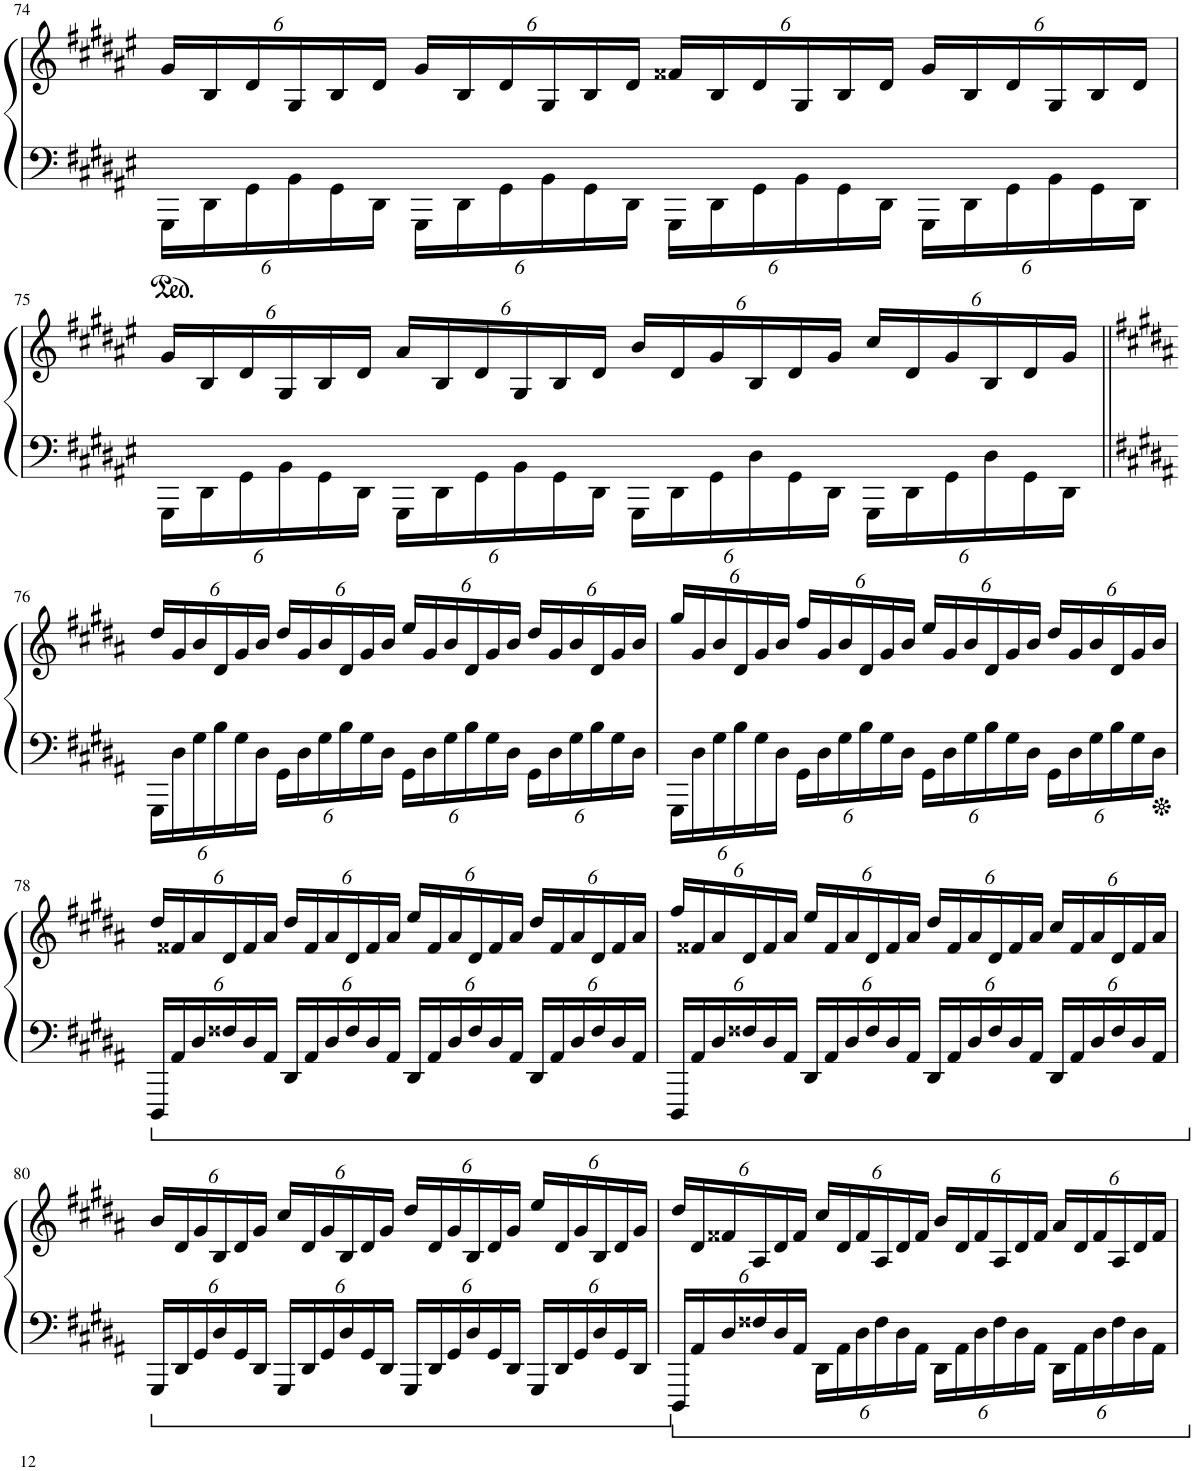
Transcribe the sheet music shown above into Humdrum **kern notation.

**kern	**kern
*part1	*part1
*staff2	*staff1
*I"Piano	*
*I'Pno.	*
!!LO:PB:g=z
*clefF4	*clefG2
*k[f#c#g#d#a#e#]	*k[f#c#g#d#a#e#]
*M4/4	*M4/4
*Xbrackettup	*Xbrackettup
=74	=74
24GGG#\LL	24g#/LL
24DD#\	24B/
24GG#\	24d#/
24BB\	24G#/
24GG#\	24B/
24DD#\JJ	24d#/JJ
24GGG#\LL	24g#/LL
24DD#\	24B/
24GG#\	24d#/
24BB\	24G#/
24GG#\	24B/
24DD#\JJ	24d#/JJ
24GGG#\LL	24f##X/LL
24DD#\	24B/
24GG#\	24d#/
24BB\	24G#/
24GG#\	24B/
24DD#\JJ	24d#/JJ
24GGG#\LL	24g#/LL
24DD#\	24B/
24GG#\	24d#/
24BB\	24G#/
24GG#\	24B/
24DD#\JJ	24d#/JJ
!!LO:LB:g=z
=75	=75
24GGG#\LL	24g#/LL
24DD#\	24B/
24GG#\	24d#/
24BB\	24G#/
24GG#\	24B/
24DD#\JJ	24d#/JJ
24GGG#\LL	24a#/LL
24DD#\	24B/
24GG#\	24d#/
24BB\	24G#/
24GG#\	24B/
24DD#\JJ	24d#/JJ
24GGG#\LL	24b/LL
24DD#\	24d#/
24GG#\	24g#/
24D#\	24B/
24GG#\	24d#/
24DD#\JJ	24g#/JJ
24GGG#\LL	24cc#/LL
24DD#\	24d#/
24GG#\	24g#/
24D#\	24B/
24GG#\	24d#/
24DD#\JJ	24g#/JJ
!!LO:LB:g=z
=76||	=76||
*k[f#c#g#d#a#]	*k[f#c#g#d#a#]
24GGG#\LL	24dd#/LL
24D#\	24g#/
24G#\	24b/
24B\	24d#/
24G#\	24g#/
24D#\JJ	24b/JJ
24GG#\LL	24dd#/LL
24D#\	24g#/
24G#\	24b/
24B\	24d#/
24G#\	24g#/
24D#\JJ	24b/JJ
24GG#\LL	24ee/LL
24D#\	24g#/
24G#\	24b/
24B\	24d#/
24G#\	24g#/
24D#\JJ	24b/JJ
24GG#\LL	24dd#/LL
24D#\	24g#/
24G#\	24b/
24B\	24d#/
24G#\	24g#/
24D#\JJ	24b/JJ
=77	=77
24GGG#\LL	24gg#/LL
24D#\	24g#/
24G#\	24b/
24B\	24d#/
24G#\	24g#/
24D#\JJ	24b/JJ
24GG#\LL	24ff#/LL
24D#\	24g#/
24G#\	24b/
24B\	24d#/
24G#\	24g#/
24D#\JJ	24b/JJ
24GG#\LL	24ee/LL
24D#\	24g#/
24G#\	24b/
24B\	24d#/
24G#\	24g#/
24D#\JJ	24b/JJ
24GG#\LL	24dd#/LL
24D#\	24g#/
24G#\	24b/
24B\	24d#/
24G#\	24g#/
24D#\JJ	24b/JJ
!!LO:LB:g=z
=78	=78
24DDD#/LL	24dd#/LL
24AA#/	24f##X/
24D#/	24a#/
24F##X/	24d#/
24D#/	24f##/
24AA#/JJ	24a#/JJ
24DD#/LL	24dd#/LL
24AA#/	24f##/
24D#/	24a#/
24F##/	24d#/
24D#/	24f##/
24AA#/JJ	24a#/JJ
24DD#/LL	24ee/LL
24AA#/	24f##/
24D#/	24a#/
24F##/	24d#/
24D#/	24f##/
24AA#/JJ	24a#/JJ
24DD#/LL	24dd#/LL
24AA#/	24f##/
24D#/	24a#/
24F##/	24d#/
24D#/	24f##/
24AA#/JJ	24a#/JJ
=79	=79
24DDD#/LL	24ff#/LL
24AA#/	24f##X/
24D#/	24a#/
24F##X/	24d#/
24D#/	24f##/
24AA#/JJ	24a#/JJ
24DD#/LL	24ee/LL
24AA#/	24f##/
24D#/	24a#/
24F##/	24d#/
24D#/	24f##/
24AA#/JJ	24a#/JJ
24DD#/LL	24dd#/LL
24AA#/	24f##/
24D#/	24a#/
24F##/	24d#/
24D#/	24f##/
24AA#/JJ	24a#/JJ
24DD#/LL	24cc#/LL
24AA#/	24f##/
24D#/	24a#/
24F##/	24d#/
24D#/	24f##/
24AA#/JJ	24a#/JJ
!!LO:LB:g=z
=80	=80
24GGG#/LL	24b/LL
24DD#/	24d#/
24GG#/	24g#/
24D#/	24B/
24GG#/	24d#/
24DD#/JJ	24g#/JJ
24GGG#/LL	24cc#/LL
24DD#/	24d#/
24GG#/	24g#/
24D#/	24B/
24GG#/	24d#/
24DD#/JJ	24g#/JJ
24GGG#/LL	24dd#/LL
24DD#/	24d#/
24GG#/	24g#/
24D#/	24B/
24GG#/	24d#/
24DD#/JJ	24g#/JJ
24GGG#/LL	24ee/LL
24DD#/	24d#/
24GG#/	24g#/
24D#/	24B/
24GG#/	24d#/
24DD#/JJ	24g#/JJ
=81	=81
24DDD#/LL	24dd#/LL
24AA#/	24d#/
24D#/	24f##X/
24F##X/	24A#/
24D#/	24d#/
24AA#/JJ	24f##/JJ
24DD#\LL	24cc#/LL
24AA#\	24d#/
24D#\	24f##/
24F##\	24A#/
24D#\	24d#/
24AA#\JJ	24f##/JJ
24DD#\LL	24b/LL
24AA#\	24d#/
24D#\	24f##/
24F##\	24A#/
24D#\	24d#/
24AA#\JJ	24f##/JJ
24DD#\LL	24a#/LL
24AA#\	24d#/
24D#\	24f##/
24F##\	24A#/
24D#\	24d#/
24AA#\JJ	24f##/JJ
=	=
*-	*-
